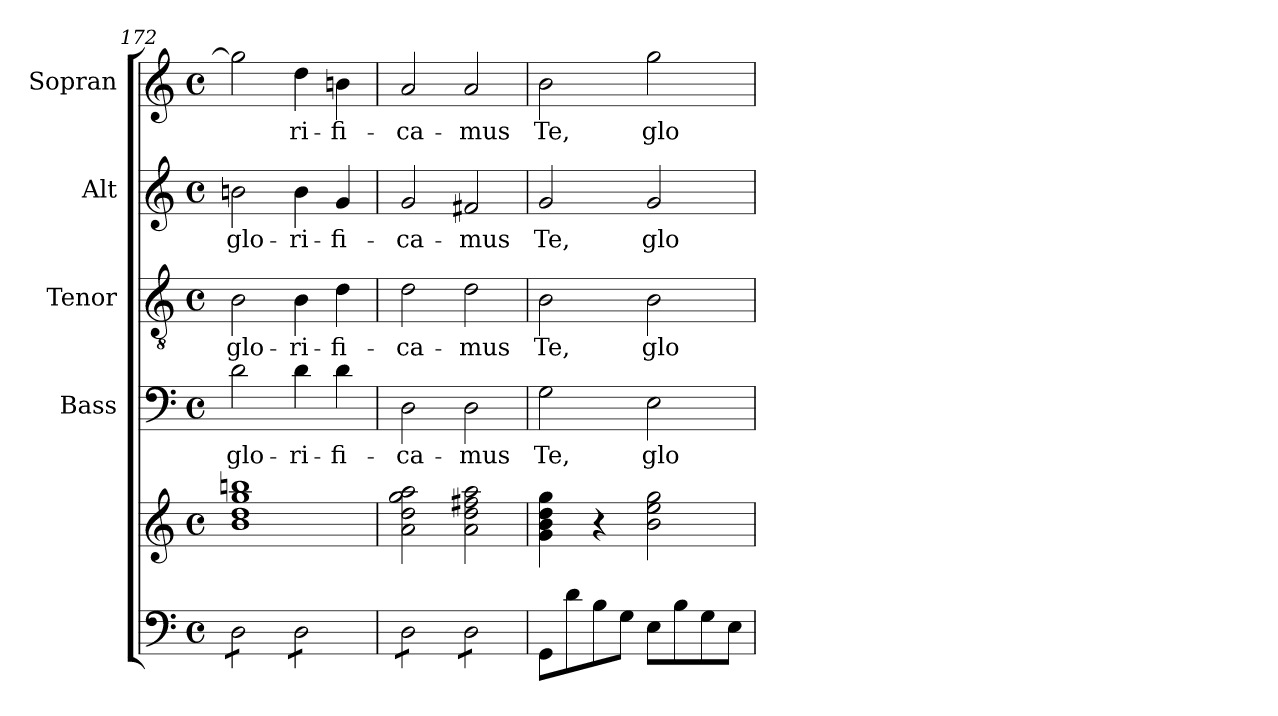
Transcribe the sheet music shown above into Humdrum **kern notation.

**kern	**kern	**kern	**text	**kern	**text	**kern	**text	**kern	**text
*part5	*part5	*part4	*part4	*part3	*part3	*part2	*part2	*part1	*part1
*staff6	*staff5	*staff4	*staff4	*staff3	*staff3	*staff2	*staff2	*staff1	*staff1
*	*	*I"Bass	*	*I"Tenor	*	*I"Alt	*	*I"Sopran	*
*	*	*I'B.	*	*I'T.	*	*I'A.	*	*I'S.	*
*clefF4	*clefG2	*clefF4	*	*clefGv2	*	*clefG2	*	*clefG2	*
*k[]	*k[]	*k[]	*	*k[]	*	*k[]	*	*k[]	*
*C:	*C:	*C:	*	*C:	*	*C:	*	*C:	*
*M4/4	*M4/4	*M4/4	*	*M4/4	*	*M4/4	*	*M4/4	*
*met(c)	*met(c)	*met(c)	*	*met(c)	*	*met(c)	*	*met(c)	*
=172	=172	=172	=172	=172	=172	=172	=172	=172	=172
!	!	!	!LO:LY:b	!	!LO:LY:b	!	!LO:LY:b	!	!
*tremolo	*	*	*	*	*	*	*	*	*
8D\L	1b 1dd 1gg 1bbn	2d\	glo-	2B\	glo-	2bn\	glo-	2gg\]	.
8D\	.	.	.	.	.	.	.	.	.
8D\	.	.	.	.	.	.	.	.	.
8D\J	.	.	.	.	.	.	.	.	.
!	!	!	!LO:LY:b	!	!LO:LY:b	!	!LO:LY:b	!	!LO:LY:b
8D\L	.	4d\	-ri-	4B\	-ri-	4b\	-ri-	4dd\	-ri-
8D\	.	.	.	.	.	.	.	.	.
!	!	!	!LO:LY:b	!	!LO:LY:b	!	!LO:LY:b	!	!LO:LY:b
8D\	.	4d\	-fi-	4d\	-fi-	4g/	-fi-	4bn\	-fi-
8D\J	.	.	.	.	.	.	.	.	.
=173	=173	=173	=173	=173	=173	=173	=173	=173	=173
!	!	!	!LO:LY:b	!	!LO:LY:b	!	!LO:LY:b	!	!LO:LY:b
8D\L	2a\ 2dd\ 2gg\ 2aa\	2D\	-ca-	2d\	-ca-	2g/	-ca-	2a/	-ca-
8D\	.	.	.	.	.	.	.	.	.
8D\	.	.	.	.	.	.	.	.	.
8D\J	.	.	.	.	.	.	.	.	.
!	!	!	!LO:LY:b	!	!LO:LY:b	!	!LO:LY:b	!	!LO:LY:b
8D\L	2a\ 2dd\ 2ff#X\ 2aa\	2D\	-mus	2d\	-mus	2f#X/	-mus	2a/	-mus
8D\	.	.	.	.	.	.	.	.	.
8D\	.	.	.	.	.	.	.	.	.
8D\J	.	.	.	.	.	.	.	.	.
*Xtremolo	*	*	*	*	*	*	*	*	*
=174	=174	=174	=174	=174	=174	=174	=174	=174	=174
!	!	!	!LO:LY:b	!	!LO:LY:b	!	!LO:LY:b	!	!LO:LY:b
8GG\L	4g\ 4b\ 4dd\ 4gg\	2G\	Te,	2B\	Te,	2g/	Te,	2b\	Te,
8d\	.	.	.	.	.	.	.	.	.
8B\	4r	.	.	.	.	.	.	.	.
8G\J	.	.	.	.	.	.	.	.	.
!	!	!	!LO:LY:b	!	!LO:LY:b	!	!LO:LY:b	!	!LO:LY:b
8E\L	2b\ 2ee\ 2gg\	2E\	glo-	2B\	glo-	2g/	glo-	2gg\	glo-
8B\	.	.	.	.	.	.	.	.	.
8G\	.	.	.	.	.	.	.	.	.
8E\J	.	.	.	.	.	.	.	.	.
=	=	=	=	=	=	=	=	=	=
*-	*-	*-	*-	*-	*-	*-	*-	*-	*-
